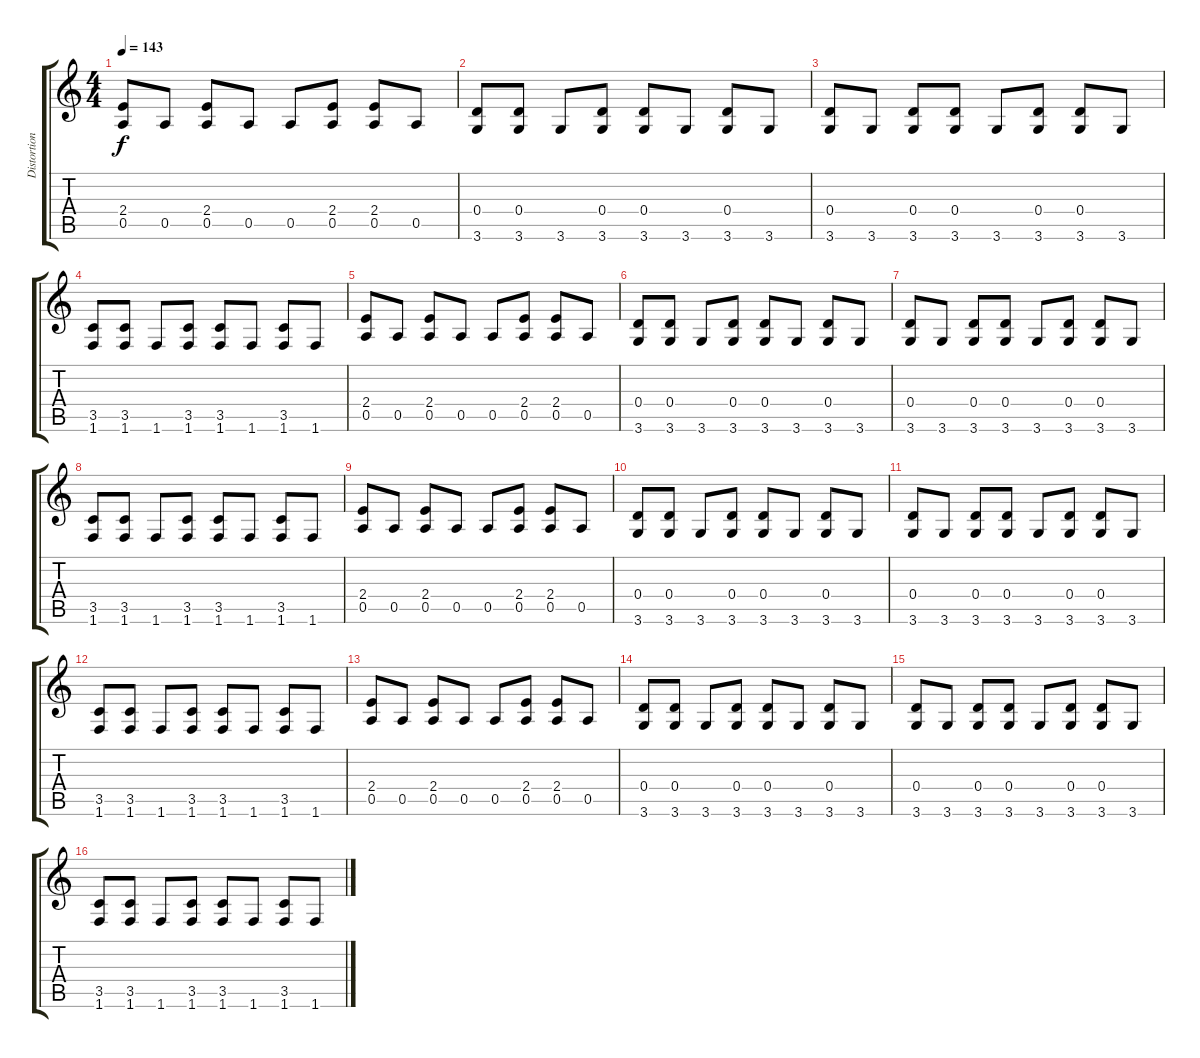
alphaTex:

\track ("Distortion Lead" "Distortion") {instrument distortionguitar}
\staff {score tabs}
\tuning (E4 B3 G3 D3 A2 E2) {hide}
\ts (4 4)
\tempo 143
\clef g2
\ks c
(2.4 0.5).8{dy f} 0.5.8 (2.4 0.5).8 0.5.8 0.5.8 (2.4 0.5).8 (2.4 0.5).8 0.5.8 |
(0.4 3.6).8 (0.4 3.6).8 3.6.8 (0.4 3.6).8 (0.4 3.6).8 3.6.8 (0.4 3.6).8 3.6.8 |
(0.4 3.6).8 3.6.8 (0.4 3.6).8 (0.4 3.6).8 3.6.8 (0.4 3.6).8 (0.4 3.6).8 3.6.8 |
(3.5 1.6).8 (3.5 1.6).8 1.6.8 (3.5 1.6).8 (3.5 1.6).8 1.6.8 (3.5 1.6).8 1.6.8 |
(2.4 0.5).8{volume 13 balance 8} 0.5.8 (2.4 0.5).8 0.5.8 0.5.8 (2.4 0.5).8 (2.4 0.5).8 0.5.8 |
(0.4 3.6).8 (0.4 3.6).8 3.6.8 (0.4 3.6).8 (0.4 3.6).8 3.6.8 (0.4 3.6).8 3.6.8 |
(0.4 3.6).8 3.6.8 (0.4 3.6).8 (0.4 3.6).8 3.6.8 (0.4 3.6).8 (0.4 3.6).8 3.6.8 |
(3.5 1.6).8 (3.5 1.6).8 1.6.8 (3.5 1.6).8 (3.5 1.6).8 1.6.8 (3.5 1.6).8 1.6.8 |
(2.4 0.5).8 0.5.8 (2.4 0.5).8 0.5.8 0.5.8 (2.4 0.5).8 (2.4 0.5).8 0.5.8 |
(0.4 3.6).8 (0.4 3.6).8 3.6.8 (0.4 3.6).8 (0.4 3.6).8 3.6.8 (0.4 3.6).8 3.6.8 |
(0.4 3.6).8 3.6.8 (0.4 3.6).8 (0.4 3.6).8 3.6.8 (0.4 3.6).8 (0.4 3.6).8 3.6.8 |
(3.5 1.6).8 (3.5 1.6).8 1.6.8 (3.5 1.6).8 (3.5 1.6).8 1.6.8 (3.5 1.6).8 1.6.8 |
(2.4 0.5).8 0.5.8 (2.4 0.5).8 0.5.8 0.5.8 (2.4 0.5).8 (2.4 0.5).8 0.5.8 |
(0.4 3.6).8 (0.4 3.6).8 3.6.8 (0.4 3.6).8 (0.4 3.6).8 3.6.8 (0.4 3.6).8 3.6.8 |
(0.4 3.6).8 3.6.8 (0.4 3.6).8 (0.4 3.6).8 3.6.8 (0.4 3.6).8 (0.4 3.6).8 3.6.8 |
(3.5 1.6).8 (3.5 1.6).8 1.6.8 (3.5 1.6).8 (3.5 1.6).8 1.6.8 (3.5 1.6).8 1.6.8
